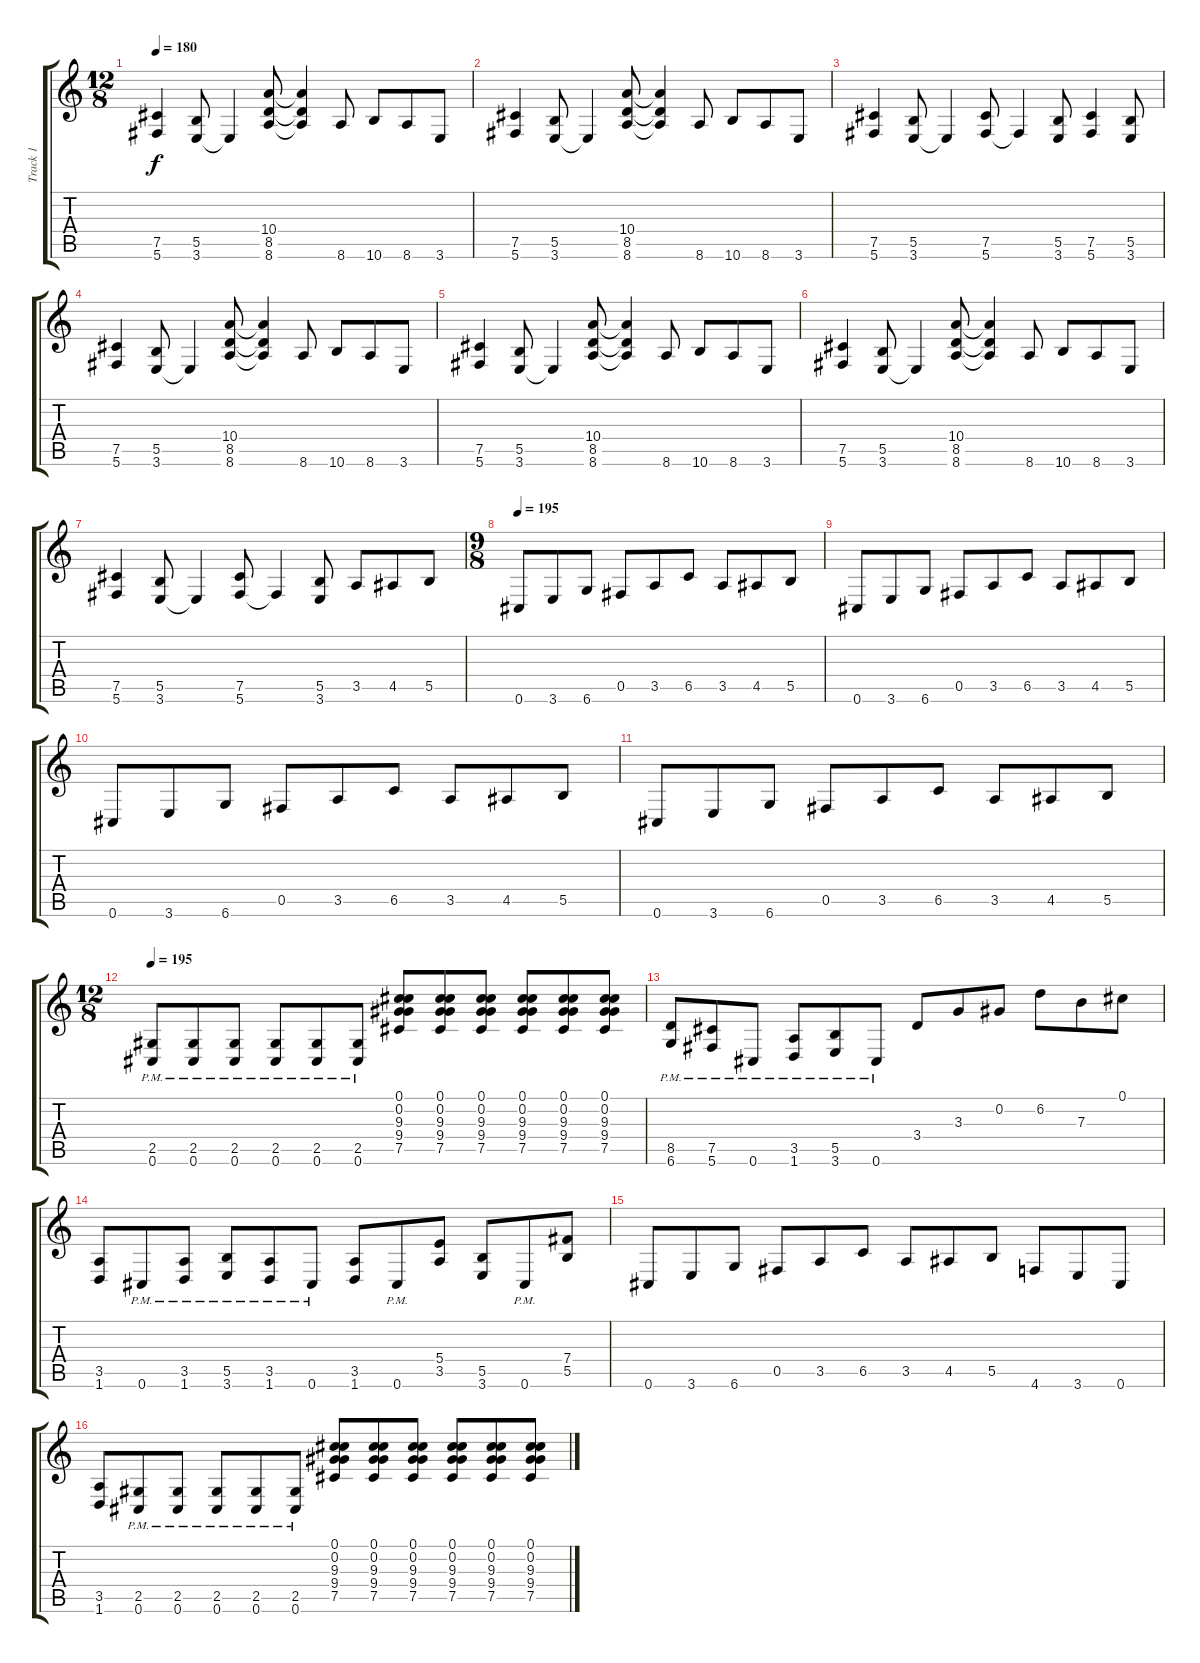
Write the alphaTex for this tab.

\track ("Track 1" "Track 1") {instrument distortionguitar}
\staff {score tabs}
\tuning (Db4 Ab3 E3 B2 Gb2 Db2) {hide}
\ts (12 8)
\tempo 180
\clef g2
\ks c
(7.5 5.6).4{dy f} (5.5 3.6).8 3.6{t}.4 (10.4 8.5 8.6).8 (10.4{t} 8.5{t} 8.6{t}).4 8.6.8 10.6.8 8.6.8 3.6.8 |
(7.5 5.6).4 (5.5 3.6).8 3.6{t}.4 (10.4 8.5 8.6).8 (10.4{t} 8.5{t} 8.6{t}).4 8.6.8 10.6.8 8.6.8 3.6.8 |
(7.5 5.6).4 (5.5 3.6).8 3.6{t}.4 (7.5 5.6).8 5.6{t}.4 (5.5 3.6).8 (7.5 5.6).4 (5.5 3.6).8 |
(7.5 5.6).4 (5.5 3.6).8 3.6{t}.4 (10.4 8.5 8.6).8 (10.4{t} 8.5{t} 8.6{t}).4 8.6.8 10.6.8 8.6.8 3.6.8 |
(7.5 5.6).4 (5.5 3.6).8 3.6{t}.4 (10.4 8.5 8.6).8 (10.4{t} 8.5{t} 8.6{t}).4 8.6.8 10.6.8 8.6.8 3.6.8 |
(7.5 5.6).4 (5.5 3.6).8 3.6{t}.4 (10.4 8.5 8.6).8 (10.4{t} 8.5{t} 8.6{t}).4 8.6.8 10.6.8 8.6.8 3.6.8 |
(7.5 5.6).4 (5.5 3.6).8 3.6{t}.4 (7.5 5.6).8 5.6{t}.4 (5.5 3.6).8 3.5.8 4.5.8 5.5.8 |
\ts (9 8)
\tempo 195
0.6.8 3.6.8 6.6.8 0.5.8 3.5.8 6.5.8 3.5.8 4.5.8 5.5.8 |
0.6.8 3.6.8 6.6.8 0.5.8 3.5.8 6.5.8 3.5.8 4.5.8 5.5.8 |
0.6.8 3.6.8 6.6.8 0.5.8 3.5.8 6.5.8 3.5.8 4.5.8 5.5.8 |
0.6.8 3.6.8 6.6.8 0.5.8 3.5.8 6.5.8 3.5.8 4.5.8 5.5.8 |
\ts (12 8)
\tempo 195
(2.5{pm} 0.6{pm}).8 (2.5{pm} 0.6{pm}).8 (2.5{pm} 0.6{pm}).8 (2.5{pm} 0.6{pm}).8 (2.5{pm} 0.6{pm}).8 (2.5{pm} 0.6{pm}).8 (0.1 0.2 9.3 9.4 7.5).8 (0.1 0.2 9.3 9.4 7.5).8 (0.1 0.2 9.3 9.4 7.5).8 (0.1 0.2 9.3 9.4 7.5).8 (0.1 0.2 9.3 9.4 7.5).8 (0.1 0.2 9.3 9.4 7.5).8 |
(8.5{pm} 6.6{pm}).8 (7.5{pm} 5.6{pm}).8 0.6{pm}.8 (3.5{pm} 1.6{pm}).8 (5.5{pm} 3.6{pm}).8 0.6{pm}.8 3.4.8 3.3.8 0.2.8 6.2.8 7.3.8 0.1.8 |
(3.5 1.6).8 0.6{pm}.8 (3.5{pm} 1.6{pm}).8 (5.5{pm} 3.6{pm}).8 (3.5{pm} 1.6{pm}).8 0.6{pm}.8 (3.5 1.6).8 0.6{pm}.8 (5.4 3.5).8 (5.5 3.6).8 0.6{pm}.8 (7.4 5.5).8 |
0.6.8 3.6.8 6.6.8 0.5.8 3.5.8 6.5.8 3.5.8 4.5.8 5.5.8 4.6.8 3.6.8 0.6.8 |
(3.5 1.6).8 (2.5{pm} 0.6{pm}).8 (2.5{pm} 0.6{pm}).8 (2.5{pm} 0.6{pm}).8 (2.5{pm} 0.6{pm}).8 (2.5{pm} 0.6{pm}).8 (0.1 0.2 9.3 9.4 7.5).8 (0.1 0.2 9.3 9.4 7.5).8 (0.1 0.2 9.3 9.4 7.5).8 (0.1 0.2 9.3 9.4 7.5).8 (0.1 0.2 9.3 9.4 7.5).8 (0.1 0.2 9.3 9.4 7.5).8
